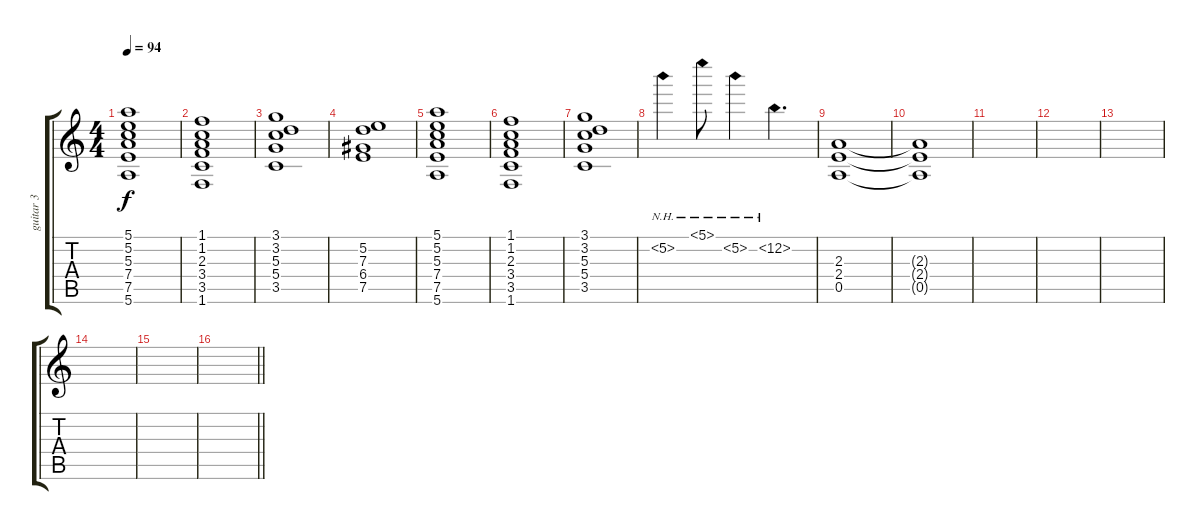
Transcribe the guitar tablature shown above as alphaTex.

\track ("guitar 3" "guitar 3") {instrument overdrivenguitar}
\staff {score tabs}
\tuning (E4 B3 G3 D3 A2 E2) {hide}
\ts (4 4)
\tempo 94
\clef g2
\ks c
(5.1 5.2 5.3 7.4 7.5 5.6).1{dy f} |
(1.1 1.2 2.3 3.4 3.5 1.6).1 |
(3.1 3.2 5.3 5.4 3.5).1 |
(5.2 7.3 6.4 7.5).1 |
(5.1 5.2 5.3 7.4 7.5 5.6).1 |
(1.1 1.2 2.3 3.4 3.5 1.6).1 |
(3.1 3.2 5.3 5.4 3.5).1 |
5.2{nh}.4 5.1{nh}.8 5.2{nh}.4 12.2{nh}.4{d} |
(2.3 2.4 0.5).1 |
(2.3{t} 2.4{t} 0.5{t}).1 |
|
|
|
|
|
\barLineRight lightlight
